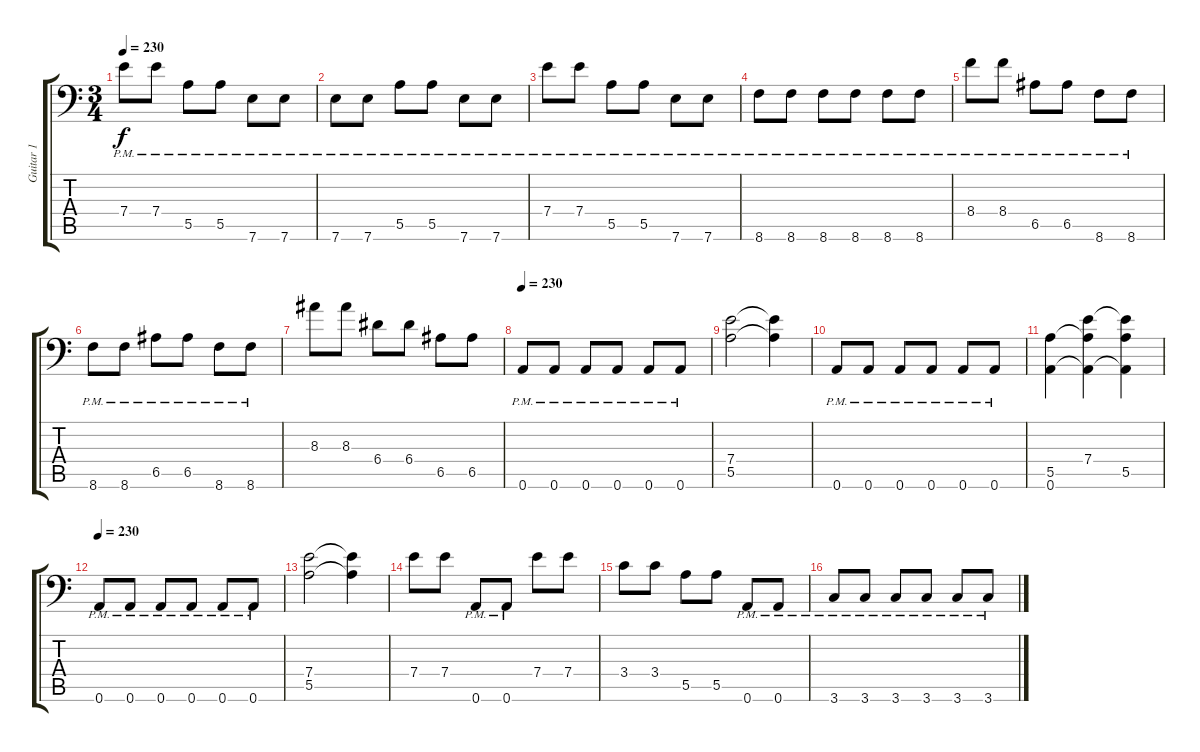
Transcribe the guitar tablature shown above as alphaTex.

\track ("Guitar 1" "Guitar 1") {instrument electricguitarjazz}
\staff {score tabs}
\tuning (B3 Gb3 D3 A2 E2 A1) {hide}
\ts (3 4)
\tempo 230
\clef f4
\ks c
7.4{pm}.8{dy f} 7.4{pm}.8 5.5{pm}.8 5.5{pm}.8 7.6{pm}.8 7.6{pm}.8 |
7.6{pm}.8 7.6{pm}.8 5.5{pm}.8 5.5{pm}.8 7.6{pm}.8 7.6{pm}.8 |
7.4{pm}.8 7.4{pm}.8 5.5{pm}.8 5.5{pm}.8 7.6{pm}.8 7.6{pm}.8 |
8.6{pm}.8 8.6{pm}.8 8.6{pm}.8 8.6{pm}.8 8.6{pm}.8 8.6{pm}.8 |
8.4{pm}.8 8.4{pm}.8 6.5{pm}.8 6.5{pm}.8 8.6{pm}.8 8.6{pm}.8 |
8.6{pm}.8 8.6{pm}.8 6.5{pm}.8 6.5{pm}.8 8.6{pm}.8 8.6{pm}.8 |
8.3.8 8.3.8 6.4.8 6.4.8 6.5.8 6.5.8 |
\tempo 230
0.6{pm}.8 0.6{pm}.8 0.6{pm}.8 0.6{pm}.8 0.6{pm}.8 0.6{pm}.8 |
(7.4 5.5).2 (7.4{t} 5.5{t}).4 |
0.6{pm}.8 0.6{pm}.8 0.6{pm}.8 0.6{pm}.8 0.6{pm}.8 0.6{pm}.8 |
(5.5 0.6).4 (7.4 5.5{t} 0.6{t}).4 (7.4{t} 5.5 0.6{t}).4 |
\tempo 230
0.6{pm}.8 0.6{pm}.8 0.6{pm}.8 0.6{pm}.8 0.6{pm}.8 0.6{pm}.8 |
(7.4 5.5).2 (7.4{t} 5.5{t}).4 |
7.4.8 7.4.8 0.6{pm}.8 0.6{pm}.8 7.4.8 7.4.8 |
3.4.8 3.4.8 5.5.8 5.5.8 0.6{pm}.8 0.6{pm}.8 |
3.6{pm}.8 3.6{pm}.8 3.6{pm}.8 3.6{pm}.8 3.6{pm}.8 3.6{pm}.8
